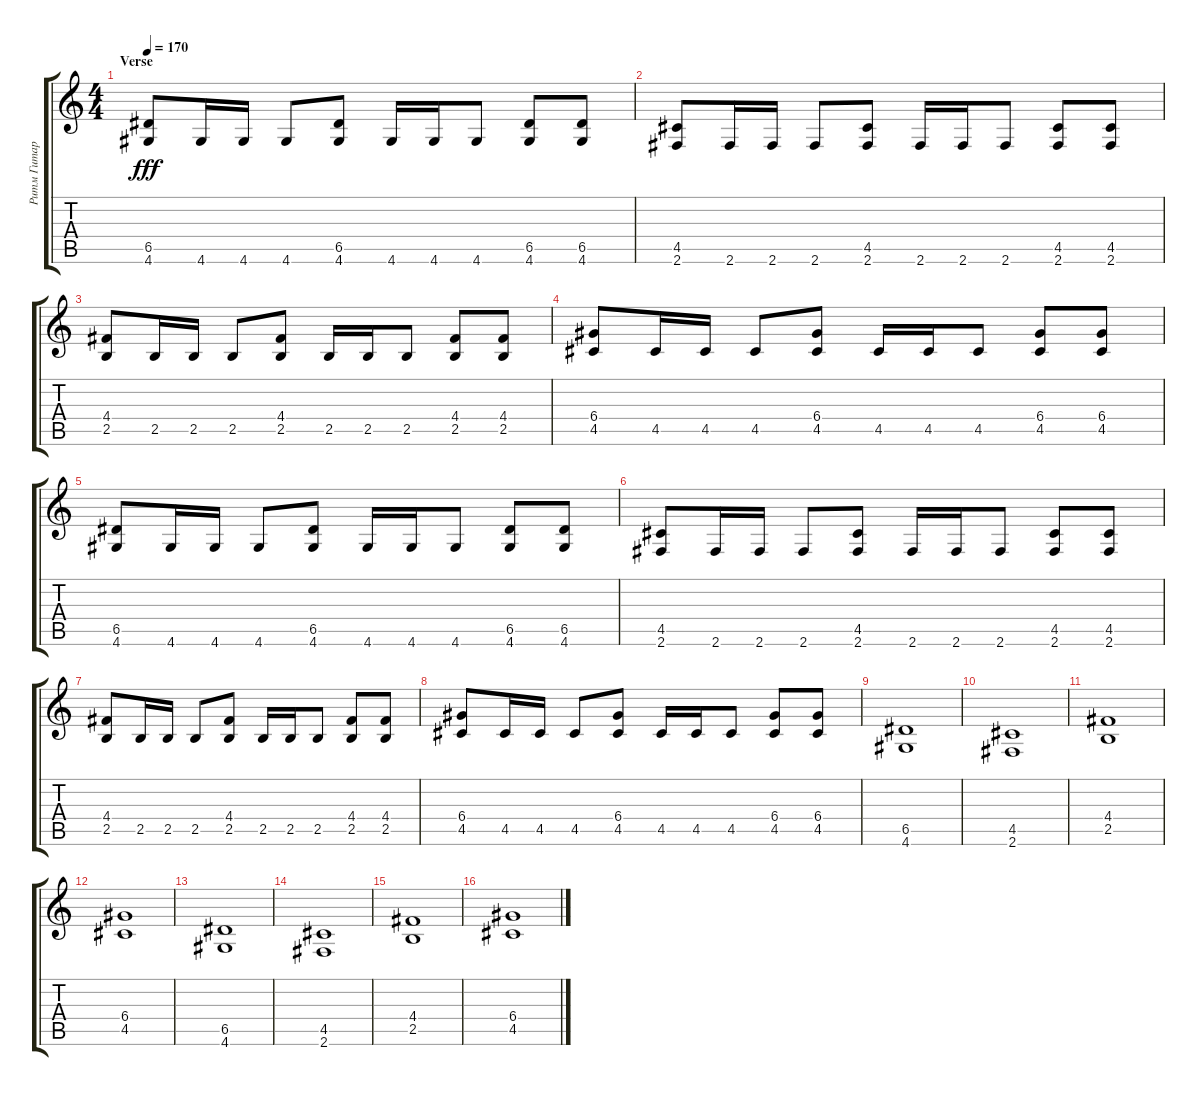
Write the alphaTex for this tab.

\track ("Ритм Гитара" "Ритм Гитар") {instrument distortionguitar}
\staff {score tabs}
\tuning (E4 B3 G3 D3 A2 E2) {hide}
\ts (4 4)
\section ("" "Verse")
\tempo 170
\clef g2
\ks c
(6.5 4.6).8{dy fff} 4.6.16 4.6.16 4.6.8 (6.5 4.6).8 4.6.16 4.6.16 4.6.8 (6.5 4.6).8 (6.5 4.6).8 |
(4.5 2.6).8 2.6.16 2.6.16 2.6.8 (4.5 2.6).8 2.6.16 2.6.16 2.6.8 (4.5 2.6).8 (4.5 2.6).8 |
(4.4 2.5).8 2.5.16 2.5.16 2.5.8 (4.4 2.5).8 2.5.16 2.5.16 2.5.8 (4.4 2.5).8 (4.4 2.5).8 |
(6.4 4.5).8 4.5.16 4.5.16 4.5.8 (6.4 4.5).8 4.5.16 4.5.16 4.5.8 (6.4 4.5).8 (6.4 4.5).8 |
(6.5 4.6).8 4.6.16 4.6.16 4.6.8 (6.5 4.6).8 4.6.16 4.6.16 4.6.8 (6.5 4.6).8 (6.5 4.6).8 |
(4.5 2.6).8 2.6.16 2.6.16 2.6.8 (4.5 2.6).8 2.6.16 2.6.16 2.6.8 (4.5 2.6).8 (4.5 2.6).8 |
(4.4 2.5).8 2.5.16 2.5.16 2.5.8 (4.4 2.5).8 2.5.16 2.5.16 2.5.8 (4.4 2.5).8 (4.4 2.5).8 |
(6.4 4.5).8 4.5.16 4.5.16 4.5.8 (6.4 4.5).8 4.5.16 4.5.16 4.5.8 (6.4 4.5).8 (6.4 4.5).8 |
(6.5 4.6).1 |
(4.5 2.6).1 |
(4.4 2.5).1 |
(6.4 4.5).1 |
(6.5 4.6).1 |
(4.5 2.6).1 |
(4.4 2.5).1 |
(6.4 4.5).1
